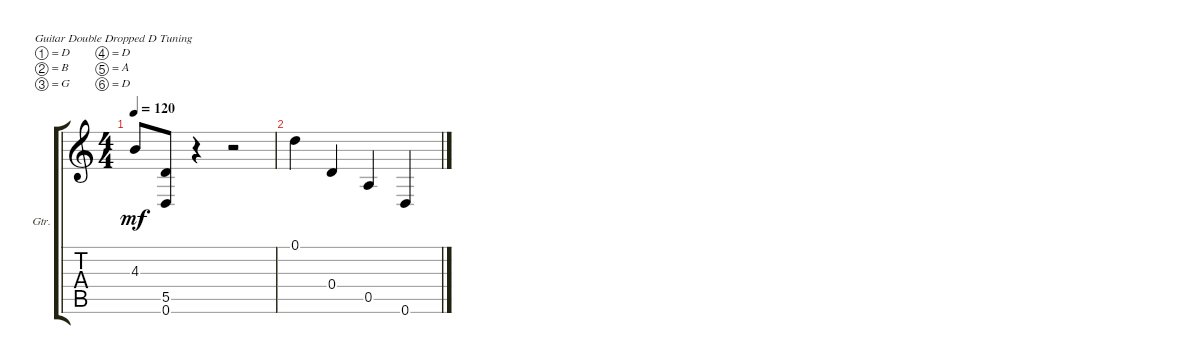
\bracketExtendMode groupsimilarinstruments
\firstSystemTrackNameOrientation horizontal
\otherSystemsTrackNameOrientation horizontal
\track ("Guitar" "Gtr.") {instrument acousticgrandpiano}
\staff {score tabs}
\tuning (D4 B3 G3 D3 A2 D2)
\displaytranspose 12
\ts (4 4)
\tempo 120
\clef g2
\ks c
4.3.8{dy mf instrument acousticgrandpiano} (5.5 0.6).8 r.4 r.2 |
0.1.4 0.4.4 0.5.4 0.6.4
